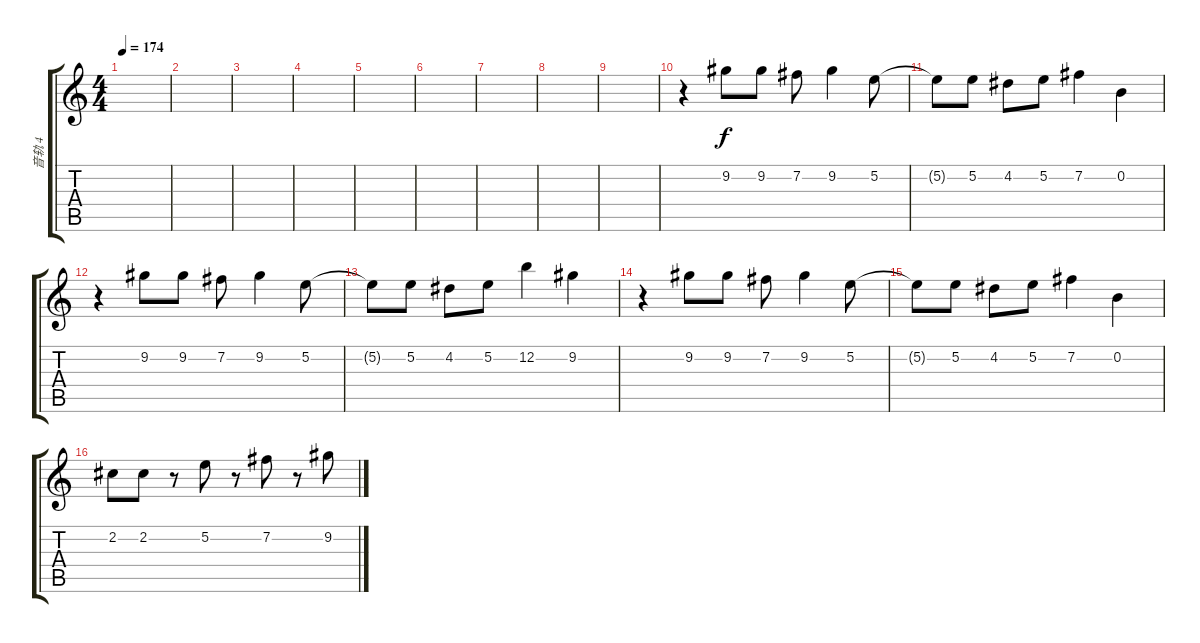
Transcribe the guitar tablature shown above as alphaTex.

\track ("音轨 4" "音轨 4") {instrument overdrivenguitar}
\staff {score tabs}
\tuning (E4 B3 G3 D3 A2 E2) {hide}
\ts (4 4)
\tempo 174
\clef g2
\ks c
|
|
|
|
|
|
|
|
|
r.4 9.2.8 9.2.8 7.2.8 9.2.4 5.2.8 |
5.2{t}.8 5.2.8 4.2.8 5.2.8 7.2.4 0.2.4 |
r.4 9.2.8 9.2.8 7.2.8 9.2.4 5.2.8 |
5.2{t}.8 5.2.8 4.2.8 5.2.8 12.2.4 9.2.4 |
r.4 9.2.8 9.2.8 7.2.8 9.2.4 5.2.8 |
5.2{t}.8 5.2.8 4.2.8 5.2.8 7.2.4 0.2.4 |
2.2.8 2.2.8 r.8 5.2.8 r.8 7.2.8 r.8 9.2.8
